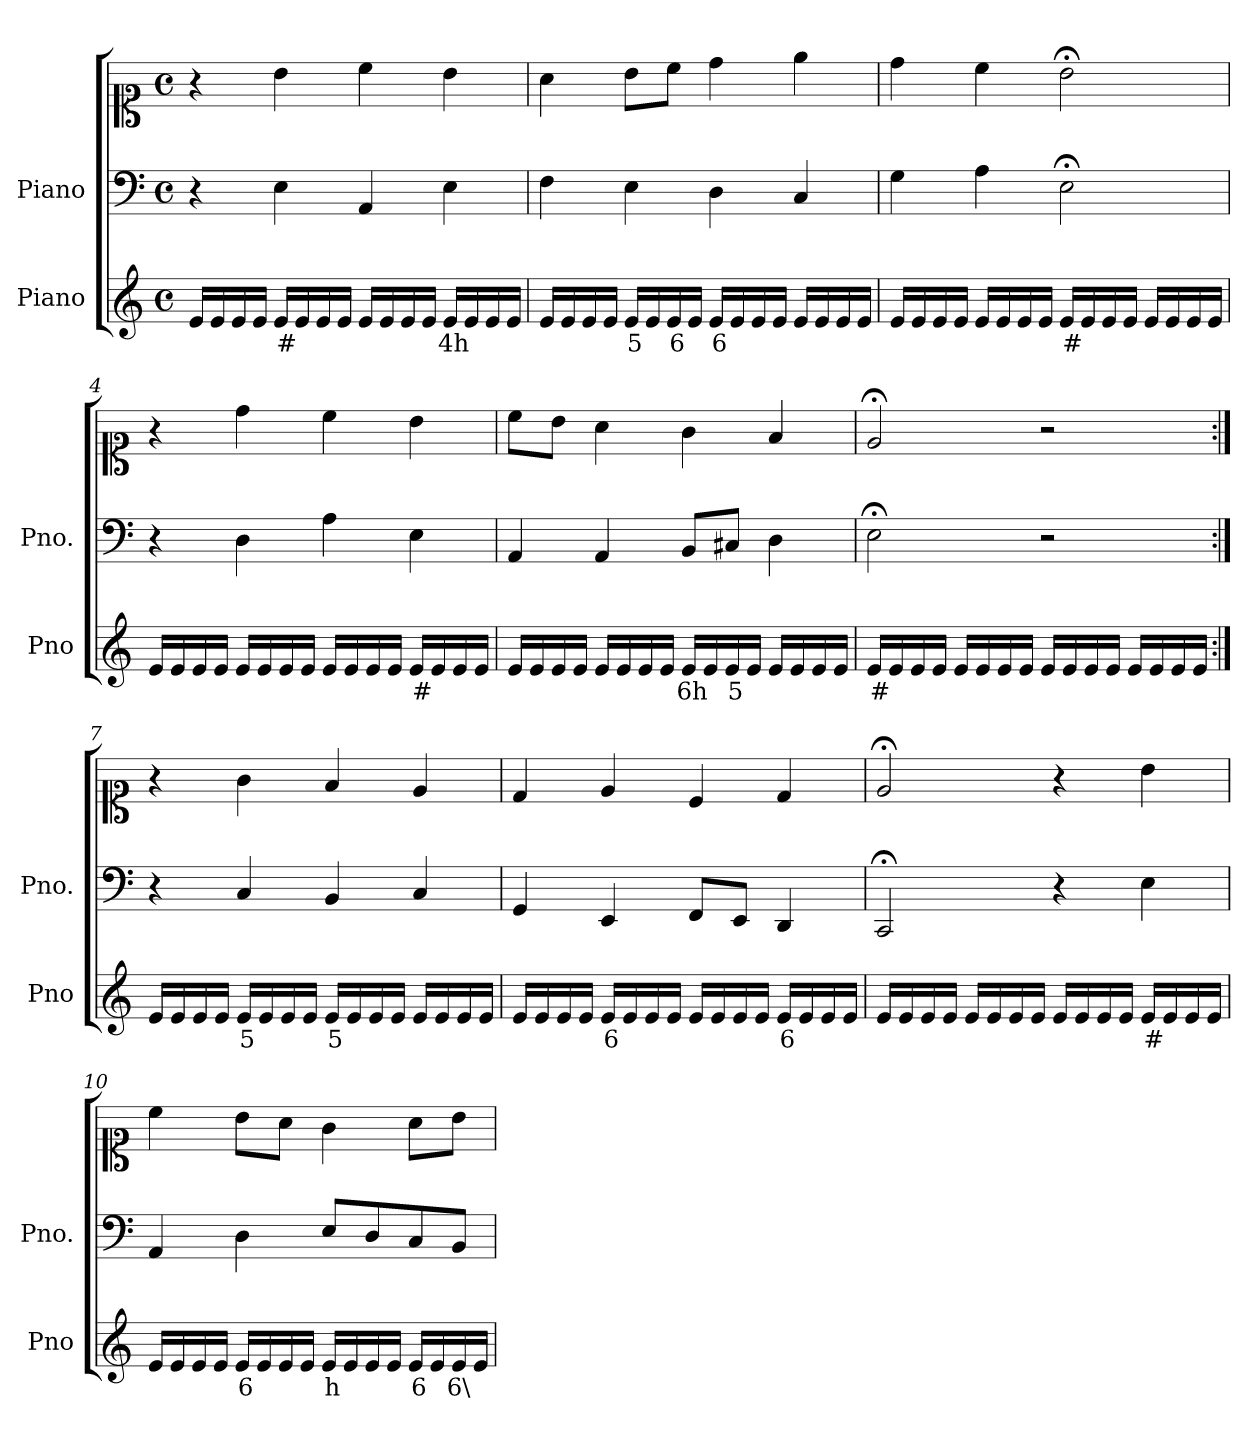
**kern	**text	**kern	**kern
*part2	*part2	*part1	*part1
*staff3	*staff3	*staff2	*staff1
*I"Piano	*	*I"Piano	*
*I'Pno	*	*I'Pno.	*
*clefG2	*	*clefF4	*clefC1
*k[]	*	*k[]	*k[]
*M4/4	*	*M4/4	*M4/4
*met(c)	*	*met(c)	*met(c)
=1	=1	=1	=1
16e/LL	.	4r	4r
16e/	.	.	.
16e/	.	.	.
16e/JJ	.	.	.
!	!LO:LY:b	!	!
16e/LL	#	4E\	4b\
16e/	.	.	.
16e/	.	.	.
16e/JJ	.	.	.
16e/LL	.	4AA/	4cc\
16e/	.	.	.
16e/	.	.	.
16e/JJ	.	.	.
!	!LO:LY:b	!	!
16e/LL	4h	4E\	4b\
16e/	.	.	.
16e/	.	.	.
16e/JJ	.	.	.
=2	=2	=2	=2
16e/LL	.	4F\	4a\
16e/	.	.	.
16e/	.	.	.
16e/JJ	.	.	.
!	!LO:LY:b	!	!
16e/LL	5	4E\	8b\L
16e/	.	.	.
!	!LO:LY:b	!	!
16e/	6	.	8cc\J
16e/JJ	.	.	.
!	!LO:LY:b	!	!
16e/LL	6	4D\	4dd\
16e/	.	.	.
16e/	.	.	.
16e/JJ	.	.	.
16e/LL	.	4C/	4ee\
16e/	.	.	.
16e/	.	.	.
16e/JJ	.	.	.
=3	=3	=3	=3
16e/LL	.	4G\	4dd\
16e/	.	.	.
16e/	.	.	.
16e/JJ	.	.	.
16e/LL	.	4A\	4cc\
16e/	.	.	.
16e/	.	.	.
16e/JJ	.	.	.
!	!LO:LY:b	!	!
16e/LL	#	2E;<\	2b;<\
16e/	.	.	.
16e/	.	.	.
16e/JJ	.	.	.
16e/LL	.	.	.
16e/	.	.	.
16e/	.	.	.
16e/JJ	.	.	.
=4	=4	=4	=4
16e/LL	.	4r	4r
16e/	.	.	.
16e/	.	.	.
16e/JJ	.	.	.
16e/LL	.	4D\	4dd\
16e/	.	.	.
16e/	.	.	.
16e/JJ	.	.	.
16e/LL	.	4A\	4cc\
16e/	.	.	.
16e/	.	.	.
16e/JJ	.	.	.
!	!LO:LY:b	!	!
16e/LL	#	4E\	4b\
16e/	.	.	.
16e/	.	.	.
16e/JJ	.	.	.
=5	=5	=5	=5
16e/LL	.	4AA/	8cc\L
16e/	.	.	.
16e/	.	.	8b\J
16e/JJ	.	.	.
16e/LL	.	4AA/	4a\
16e/	.	.	.
16e/	.	.	.
16e/JJ	.	.	.
!	!LO:LY:b	!	!
16e/LL	6h	8BB/L	4g\
16e/	.	.	.
!	!LO:LY:b	!	!
16e/	5	8C#X/J	.
16e/JJ	.	.	.
16e/LL	.	4D\	4f/
16e/	.	.	.
16e/	.	.	.
16e/JJ	.	.	.
=6	=6	=6	=6
!	!LO:LY:b	!	!
16e/LL	#	2E;<\	2e;</
16e/	.	.	.
16e/	.	.	.
16e/JJ	.	.	.
16e/LL	.	.	.
16e/	.	.	.
16e/	.	.	.
16e/JJ	.	.	.
16e/LL	.	2r	2r
16e/	.	.	.
16e/	.	.	.
16e/JJ	.	.	.
16e/LL	.	.	.
16e/	.	.	.
16e/	.	.	.
16e/JJ	.	.	.
=7:|!	=7:|!	=7:|!	=7:|!
16e/LL	.	4r	4r
16e/	.	.	.
16e/	.	.	.
16e/JJ	.	.	.
!	!LO:LY:b	!	!
16e/LL	5	4C/	4g\
16e/	.	.	.
16e/	.	.	.
16e/JJ	.	.	.
!	!LO:LY:b	!	!
16e/LL	5	4BB/	4f/
16e/	.	.	.
16e/	.	.	.
16e/JJ	.	.	.
16e/LL	.	4C/	4e/
16e/	.	.	.
16e/	.	.	.
16e/JJ	.	.	.
=8	=8	=8	=8
16e/LL	.	4GG/	4d/
16e/	.	.	.
16e/	.	.	.
16e/JJ	.	.	.
!	!LO:LY:b	!	!
16e/LL	6	4EE/	4e/
16e/	.	.	.
16e/	.	.	.
16e/JJ	.	.	.
16e/LL	.	8FF/L	4c/
16e/	.	.	.
!	!LO:LY:b	!	!
16e/	_	8EE/J	.
16e/JJ	.	.	.
!	!LO:LY:b	!	!
16e/LL	6	4DD/	4d/
16e/	.	.	.
16e/	.	.	.
16e/JJ	.	.	.
=9	=9	=9	=9
16e/LL	.	2CC;</	2e;</
16e/	.	.	.
16e/	.	.	.
16e/JJ	.	.	.
16e/LL	.	.	.
16e/	.	.	.
16e/	.	.	.
16e/JJ	.	.	.
16e/LL	.	4r	4r
16e/	.	.	.
16e/	.	.	.
16e/JJ	.	.	.
!	!LO:LY:b	!	!
16e/LL	#	4E\	4b\
16e/	.	.	.
16e/	.	.	.
16e/JJ	.	.	.
=10	=10	=10	=10
16e/LL	.	4AA/	4cc\
16e/	.	.	.
16e/	.	.	.
16e/JJ	.	.	.
!	!LO:LY:b	!	!
16e/LL	6	4D\	8b\L
16e/	.	.	.
16e/	.	.	8a\J
16e/JJ	.	.	.
!	!LO:LY:b	!	!
16e/LL	h	8E/L	4g\
16e/	.	.	.
!	!LO:LY:b	!	!
16e/	_	8D/	.
16e/JJ	.	.	.
!	!LO:LY:b	!	!
16e/LL	6	8C/	8a\L
16e/	.	.	.
!	!LO:LY:b	!	!
16e/	6\	8BB/J	8b\J
16e/JJ	.	.	.
=	=	=	=
*-	*-	*-	*-
